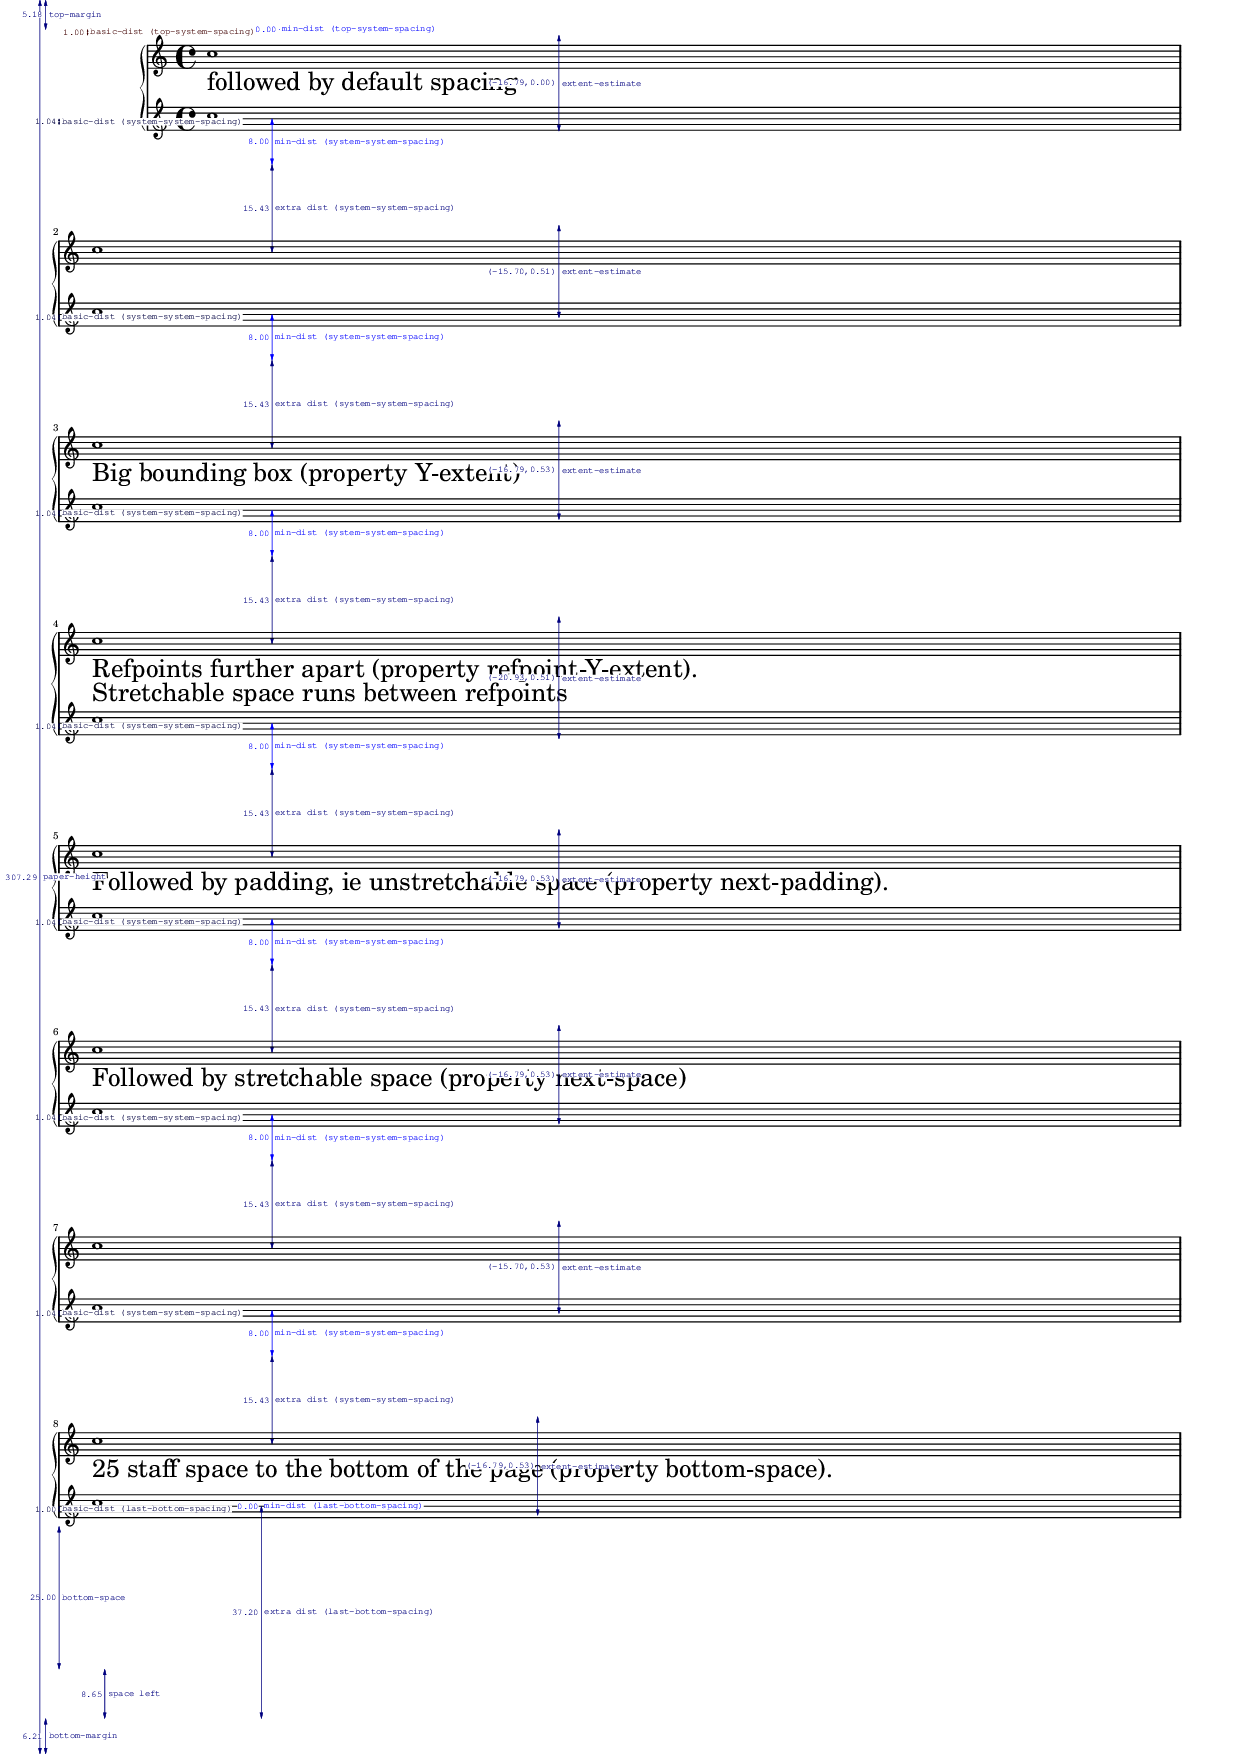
\version "2.10.12"

\header { texidoc = "
By setting properties in @{NonMusicalPaperColumn@}, vertical spacing of
page layout can be adjusted.

For technical reasons, @{overrideProperty@} has to be used for setting
properties on individual object. @{\override@} may still be used for
global overrides.

By setting @{annotate-spacing@}, we can see the effect of each
property.
" }

#(set-global-staff-size 11)

 \book {
   \score {
     \relative c'' \new PianoStaff <<
      \new Voice {
        c1_"followed by default spacing"
        \break
        c
        \break

        \overrideProperty
          #"Score.NonMusicalPaperColumn"
          #'line-break-system-details
          #'((Y-extent . (-30 . 10)))
        c_"Big bounding box (property Y-extent)"
        \break

        \overrideProperty
          #"Score.NonMusicalPaperColumn"
          #'line-break-system-details
          #'((refpoint-Y-extent . (-37 . -10)))
        c_\markup {
          \column {
            "Refpoints further apart (property refpoint-Y-extent)."
            "Stretchable space runs between refpoints" } }
        \break

        \overrideProperty
          #"Score.NonMusicalPaperColumn"
          #'line-break-system-details
          #'((next-padding . 10))
        c_"Followed by padding, ie unstretchable space (property next-padding)."
        \break

        \overrideProperty
         #"Score.NonMusicalPaperColumn"
          #'line-break-system-details
          #'((next-space . 20))
        c_"Followed by stretchable space (property next-space)"
        \break
        c
        \break

        \overrideProperty
          #"Score.NonMusicalPaperColumn"
          #'line-break-system-details
          #'((bottom-space . 25.0))
        c_"25 staff space to the bottom of the page (property bottom-space)."
        \break
      }
       { c1 c c c c c c c }
     >>
   }

   \paper {
     ragged-last-bottom = ##f
     annotate-spacing = ##t
     between-system-space = 1.0
     #(set! text-font-defaults
        (acons
         'font-size 6
         text-font-defaults))
  }
}

